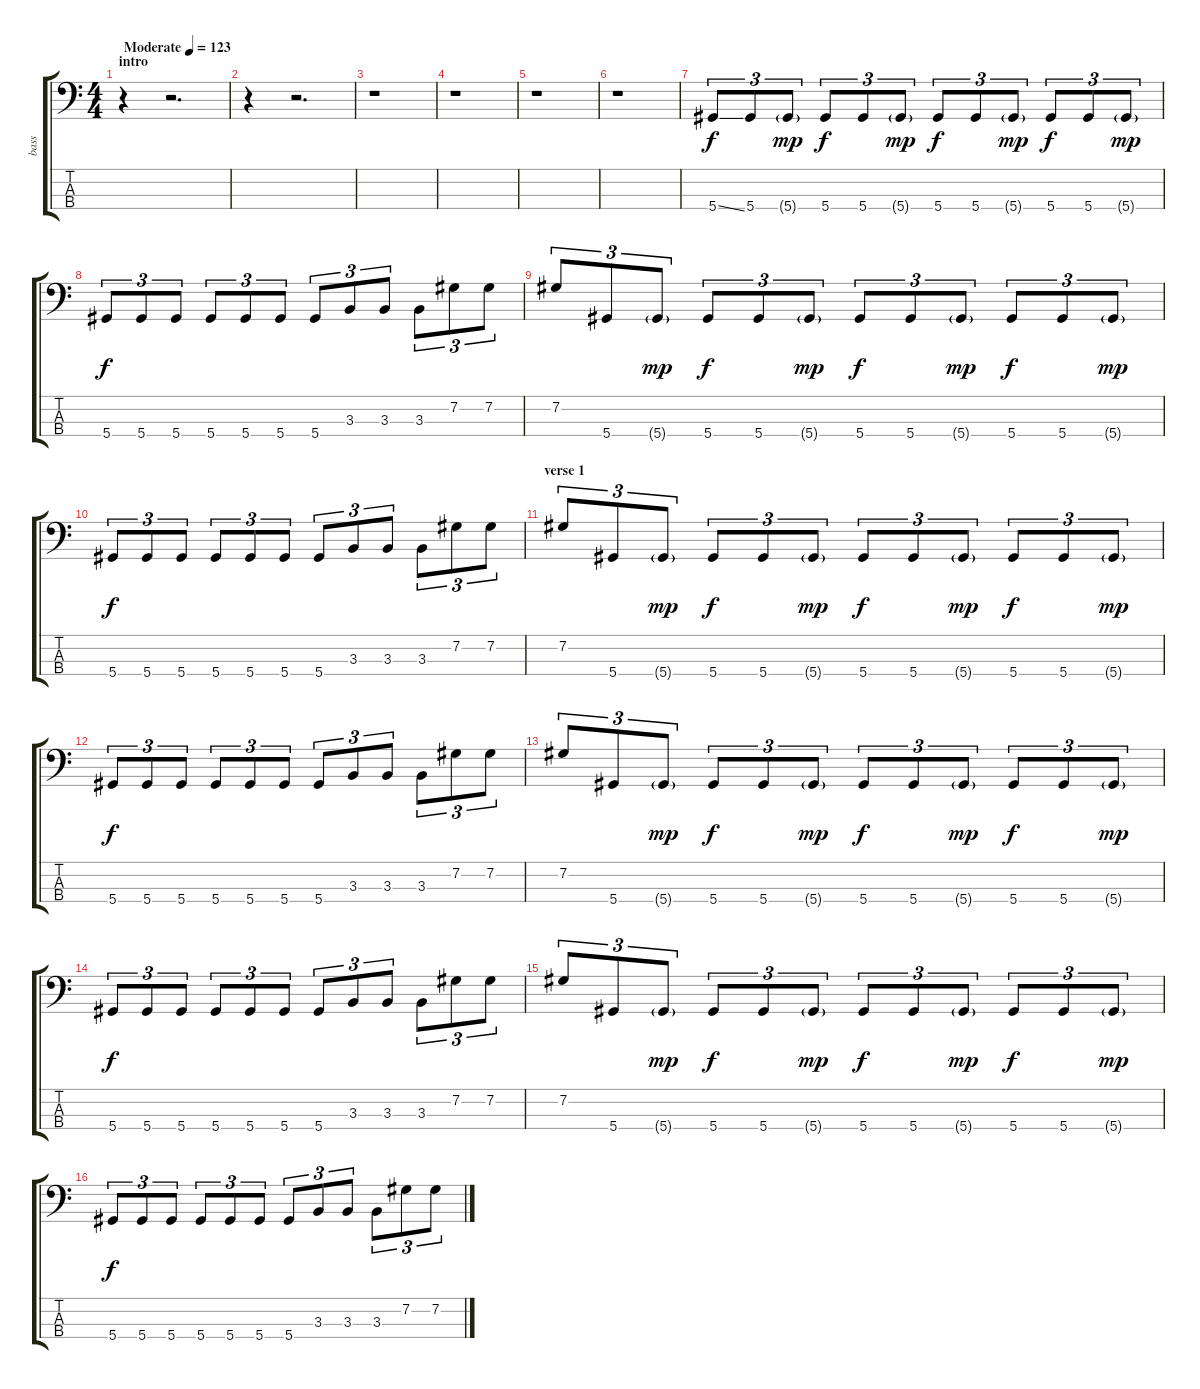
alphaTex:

\track ("bass " "bass ") {instrument electricguitarjazz}
\staff {score tabs}
\tuning (Gb2 Db2 Ab1 Eb1) {hide}
\ts (4 4)
\section ("" "intro")
\tempo (123 "Moderate")
\clef f4
\ks c
r.4{txt "" dy f instrument electricguitarjazz} r.2{d txt ""} |
r.4{txt ""} r.2{d txt ""} |
r.1{txt ""} |
r.1{txt ""} |
r.1{txt ""} |
r.1{txt ""} |
5.4{ss}.8{tu (3 2) txt ""} 5.4.8{tu (3 2) txt ""} 5.4{g}.8{tu (3 2) txt "" dy mp} 5.4.8{tu (3 2) txt "" dy f} 5.4.8{tu (3 2) txt ""} 5.4{g}.8{tu (3 2) txt "" dy mp} 5.4.8{tu (3 2) txt "" dy f} 5.4.8{tu (3 2) txt ""} 5.4{g}.8{tu (3 2) txt "" dy mp} 5.4.8{tu (3 2) txt "" dy f} 5.4.8{tu (3 2) txt ""} 5.4{g}.8{tu (3 2) txt "" dy mp} |
5.4.8{tu (3 2) txt "" dy f} 5.4.8{tu (3 2) txt ""} 5.4.8{tu (3 2) txt ""} 5.4.8{tu (3 2) txt ""} 5.4.8{tu (3 2) txt ""} 5.4.8{tu (3 2) txt ""} 5.4.8{tu (3 2) txt ""} 3.3.8{tu (3 2) txt ""} 3.3.8{tu (3 2) txt ""} 3.3.8{tu (3 2) txt ""} 7.2.8{tu (3 2) txt ""} 7.2.8{tu (3 2) txt ""} |
7.2.8{tu (3 2) txt ""} 5.4.8{tu (3 2) txt ""} 5.4{g}.8{tu (3 2) txt "" dy mp} 5.4.8{tu (3 2) txt "" dy f} 5.4.8{tu (3 2) txt ""} 5.4{g}.8{tu (3 2) txt "" dy mp} 5.4.8{tu (3 2) txt "" dy f} 5.4.8{tu (3 2) txt ""} 5.4{g}.8{tu (3 2) txt "" dy mp} 5.4.8{tu (3 2) txt "" dy f} 5.4.8{tu (3 2) txt ""} 5.4{g}.8{tu (3 2) txt "" dy mp} |
5.4.8{tu (3 2) txt "" dy f} 5.4.8{tu (3 2) txt ""} 5.4.8{tu (3 2) txt ""} 5.4.8{tu (3 2) txt ""} 5.4.8{tu (3 2) txt ""} 5.4.8{tu (3 2) txt ""} 5.4.8{tu (3 2) txt ""} 3.3.8{tu (3 2) txt ""} 3.3.8{tu (3 2) txt ""} 3.3.8{tu (3 2) txt ""} 7.2.8{tu (3 2) txt ""} 7.2.8{tu (3 2) txt ""} |
\section ("" "verse 1 ")
7.2.8{tu (3 2) txt ""} 5.4.8{tu (3 2) txt ""} 5.4{g}.8{tu (3 2) txt "" dy mp} 5.4.8{tu (3 2) txt "" dy f} 5.4.8{tu (3 2) txt ""} 5.4{g}.8{tu (3 2) txt "" dy mp} 5.4.8{tu (3 2) txt "" dy f} 5.4.8{tu (3 2) txt ""} 5.4{g}.8{tu (3 2) txt "" dy mp} 5.4.8{tu (3 2) txt "" dy f} 5.4.8{tu (3 2) txt ""} 5.4{g}.8{tu (3 2) txt "" dy mp} |
5.4.8{tu (3 2) txt "" dy f} 5.4.8{tu (3 2) txt ""} 5.4.8{tu (3 2) txt ""} 5.4.8{tu (3 2) txt ""} 5.4.8{tu (3 2) txt ""} 5.4.8{tu (3 2) txt ""} 5.4.8{tu (3 2) txt ""} 3.3.8{tu (3 2) txt ""} 3.3.8{tu (3 2) txt ""} 3.3.8{tu (3 2) txt ""} 7.2.8{tu (3 2) txt ""} 7.2.8{tu (3 2) txt ""} |
7.2.8{tu (3 2) txt ""} 5.4.8{tu (3 2) txt ""} 5.4{g}.8{tu (3 2) txt "" dy mp} 5.4.8{tu (3 2) txt "" dy f} 5.4.8{tu (3 2) txt ""} 5.4{g}.8{tu (3 2) txt "" dy mp} 5.4.8{tu (3 2) txt "" dy f} 5.4.8{tu (3 2) txt ""} 5.4{g}.8{tu (3 2) txt "" dy mp} 5.4.8{tu (3 2) txt "" dy f} 5.4.8{tu (3 2) txt ""} 5.4{g}.8{tu (3 2) txt "" dy mp} |
5.4.8{tu (3 2) txt "" dy f} 5.4.8{tu (3 2) txt ""} 5.4.8{tu (3 2) txt ""} 5.4.8{tu (3 2) txt ""} 5.4.8{tu (3 2) txt ""} 5.4.8{tu (3 2) txt ""} 5.4.8{tu (3 2) txt ""} 3.3.8{tu (3 2) txt ""} 3.3.8{tu (3 2) txt ""} 3.3.8{tu (3 2) txt ""} 7.2.8{tu (3 2) txt ""} 7.2.8{tu (3 2) txt ""} |
7.2.8{tu (3 2) txt ""} 5.4.8{tu (3 2) txt ""} 5.4{g}.8{tu (3 2) txt "" dy mp} 5.4.8{tu (3 2) txt "" dy f} 5.4.8{tu (3 2) txt ""} 5.4{g}.8{tu (3 2) txt "" dy mp} 5.4.8{tu (3 2) txt "" dy f} 5.4.8{tu (3 2) txt ""} 5.4{g}.8{tu (3 2) txt "" dy mp} 5.4.8{tu (3 2) txt "" dy f} 5.4.8{tu (3 2) txt ""} 5.4{g}.8{tu (3 2) txt "" dy mp} |
5.4.8{tu (3 2) txt "" dy f} 5.4.8{tu (3 2) txt ""} 5.4.8{tu (3 2) txt ""} 5.4.8{tu (3 2) txt ""} 5.4.8{tu (3 2) txt ""} 5.4.8{tu (3 2) txt ""} 5.4.8{tu (3 2) txt ""} 3.3.8{tu (3 2) txt ""} 3.3.8{tu (3 2) txt ""} 3.3.8{tu (3 2) txt ""} 7.2.8{tu (3 2) txt ""} 7.2.8{tu (3 2) txt ""}
